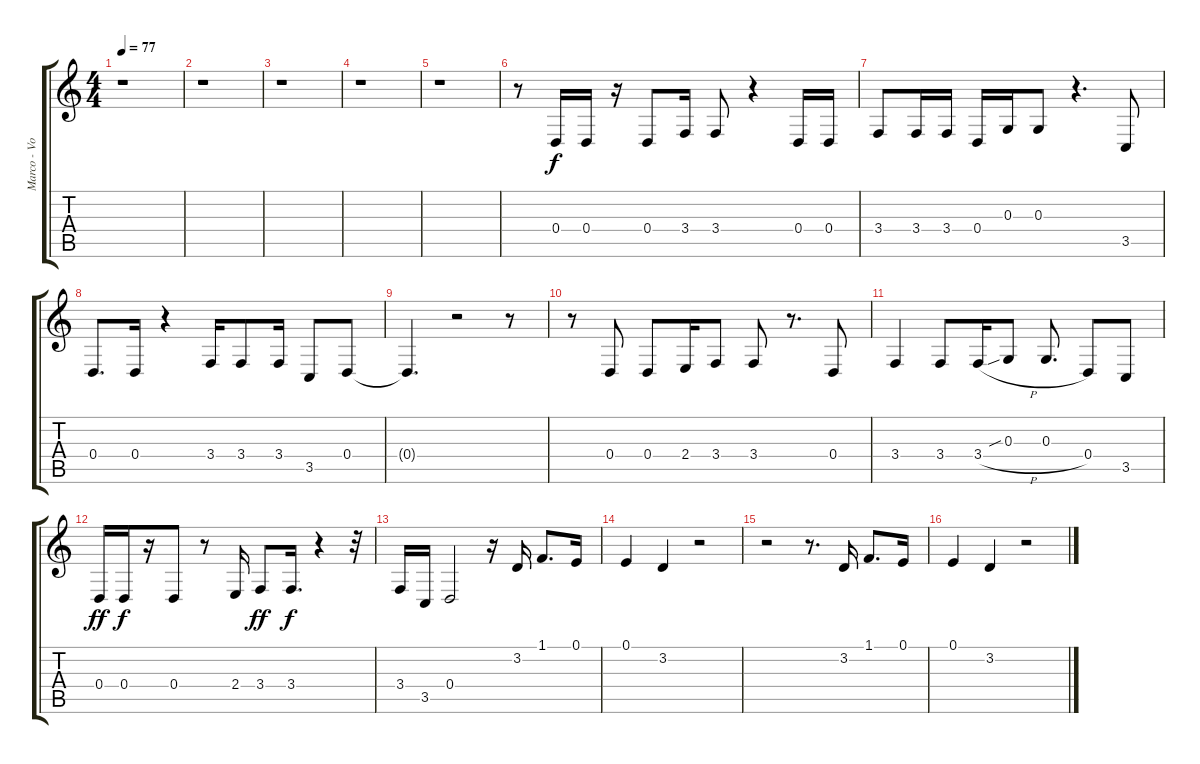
\track ("Marco - Vocals" "Marco - Vo") {mute instrument tenorsax}
\staff {score tabs}
\tuning (E4 B3 G3 D3 A2 E2) {hide}
\ts (4 4)
\tempo 77
\clef g2
\ks c
r.1{dy f} |
r.1 |
r.1 |
r.1 |
r.1 |
r.8 0.4.16 0.4.16 r.16 0.4.8 3.4.16 3.4.8 r.4 0.4.16 0.4.16 |
3.4.8 3.4.16 3.4.16 0.4.16 0.3.16 0.3.8 r.4{d} 3.5.8 |
0.4.8{d} 0.4.16 r.4 3.4.16 3.4.8 3.4.16 3.5.8 0.4.8 |
0.4{t}.4{d} r.2 r.8 |
r.8 0.4.8 0.4.8 2.4.16 3.4.8 3.4.8 r.8{d} 0.4.8 |
3.4.4 3.4.8 3.4{h}.16 0.3{sib}.8 0.3.8{d} 0.4.8 3.5.8 |
0.4.16{dy ff} 0.4.16{dy f} r.16 0.4.8 r.8 2.4.16 3.4.8{dy ff} 3.4.16{d dy f} r.4 r.32 |
3.4.16 3.5.16 0.4.2 r.16 3.2.16 1.1.8{d} 0.1.16 |
0.1.4 3.2.4 r.2 |
r.2 r.8{d} 3.2.16 1.1.8{d} 0.1.16 |
0.1.4 3.2.4 r.2
